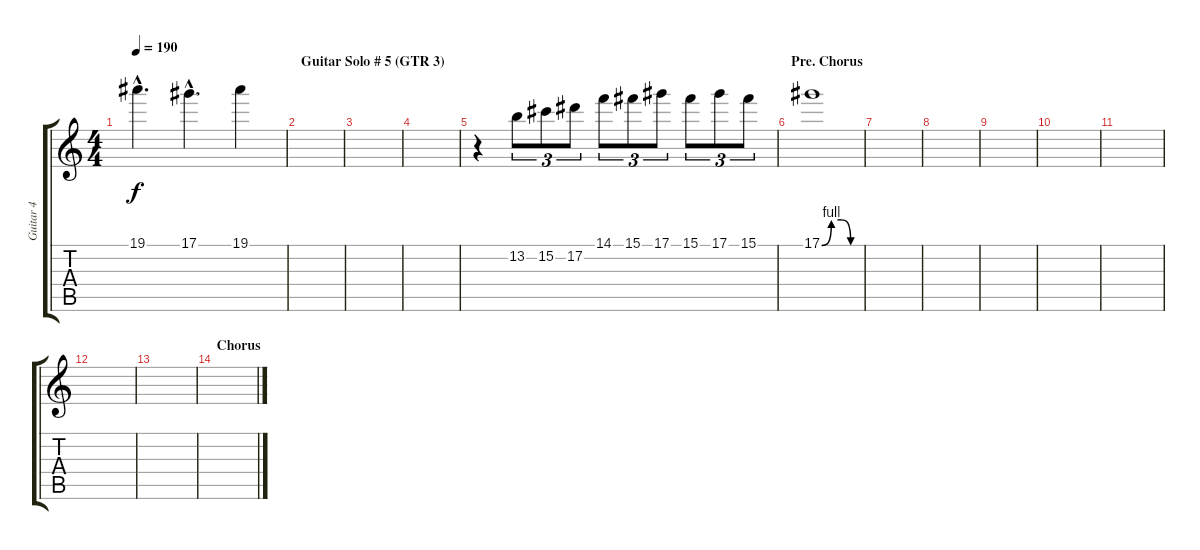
\track ("Guitar 4" "Guitar 4") {instrument distortionguitar}
\staff {score tabs}
\tuning (Eb4 Bb3 Gb3 Db3 Ab2 Eb2) {hide}
\ts (4 4)
\tempo 190
\clef g2
\ks c
19.1{hac t}.4{d dy f} 17.1{hac}.4{d} 19.1.4 |
\section ("" "Guitar Solo # 5 (GTR 3)")
|
|
|
r.4 13.2.8{tu (3 2)} 15.2.8{tu (3 2)} 17.2.8{tu (3 2)} 14.1.8{tu (3 2)} 15.1.8{tu (3 2)} 17.1.8{tu (3 2)} 15.1.8{tu (3 2)} 17.1.8{tu (3 2)} 15.1.8{tu (3 2)} |
\section ("" "Pre. Chorus")
17.1{be (custom 0 0 15 4 30 4 45 0 60 0)}.1 |
|
|
|
|
|
|
|
\section ("" "Chorus")
